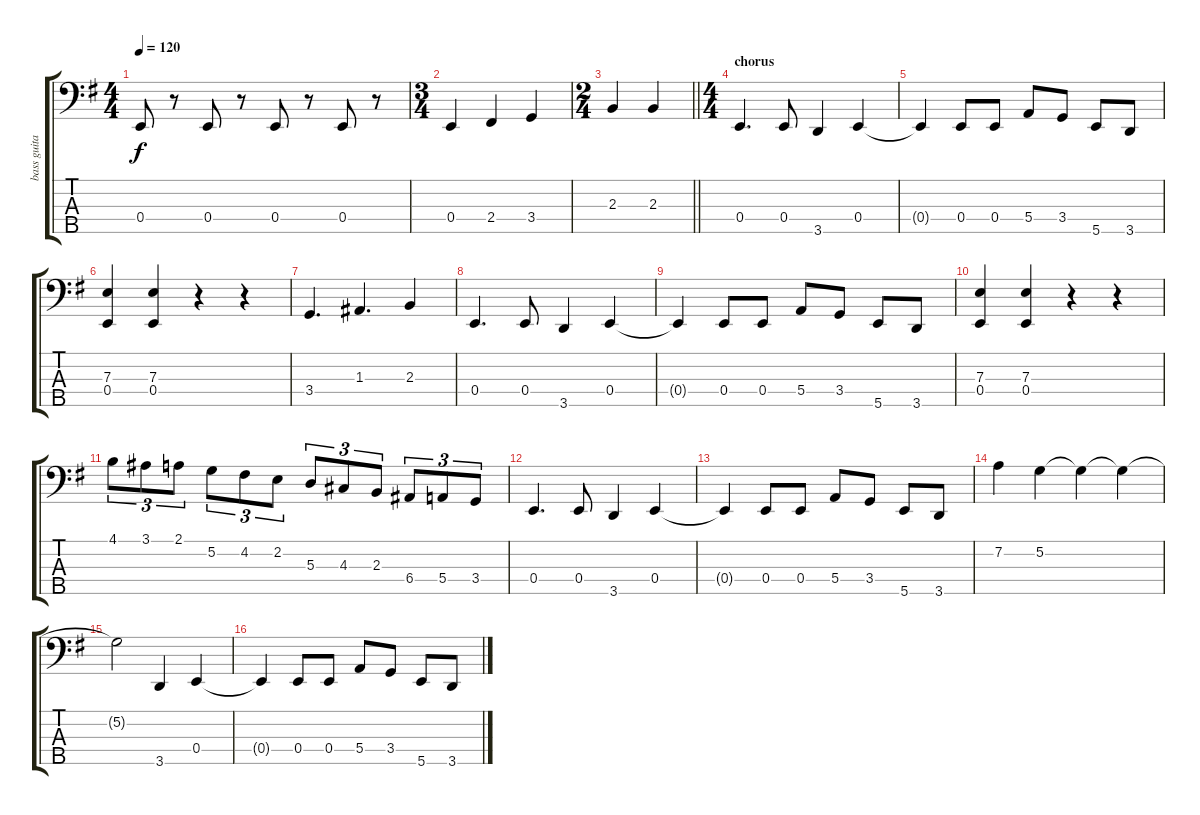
\track ("bass guitar" "bass guita") {instrument electricbassfinger}
\staff {score tabs}
\tuning (G2 D2 A1 E1 B0) {hide}
\ts (4 4)
\tempo 120
\clef f4
\ks g
0.4.8{dy f} r.8 0.4.8 r.8 0.4.8 r.8 0.4.8 r.8 |
\ts (3 4)
0.4.4 2.4.4 3.4.4 |
\ts (2 4)
\barLineRight lightlight
2.3.4 2.3.4 |
\ts (4 4)
\section ("" "chorus")
0.4.4{d} 0.4.8 3.5.4 0.4.4 |
0.4{t}.4 0.4.8 0.4.8 5.4.8 3.4.8 5.5.8 3.5.8 |
(7.3 0.4).4 (7.3 0.4).4 r.4 r.4 |
3.4.4{d} 1.3.4{d} 2.3.4 |
0.4.4{d} 0.4.8 3.5.4 0.4.4 |
0.4{t}.4 0.4.8 0.4.8 5.4.8 3.4.8 5.5.8 3.5.8 |
(7.3 0.4).4 (7.3 0.4).4 r.4 r.4 |
4.1.8{tu (3 2)} 3.1.8{tu (3 2)} 2.1.8{tu (3 2)} 5.2.8{tu (3 2)} 4.2.8{tu (3 2)} 2.2.8{tu (3 2)} 5.3.8{tu (3 2)} 4.3.8{tu (3 2)} 2.3.8{tu (3 2)} 6.4.8{tu (3 2)} 5.4.8{tu (3 2)} 3.4.8{tu (3 2)} |
0.4.4{d} 0.4.8 3.5.4 0.4.4 |
0.4{t}.4 0.4.8 0.4.8 5.4.8 3.4.8 5.5.8 3.5.8 |
7.2.4 5.2.4 5.2{t}.4 5.2{t}.4 |
5.2{t}.2 3.5.4 0.4.4 |
0.4{t}.4 0.4.8 0.4.8 5.4.8 3.4.8 5.5.8 3.5.8
